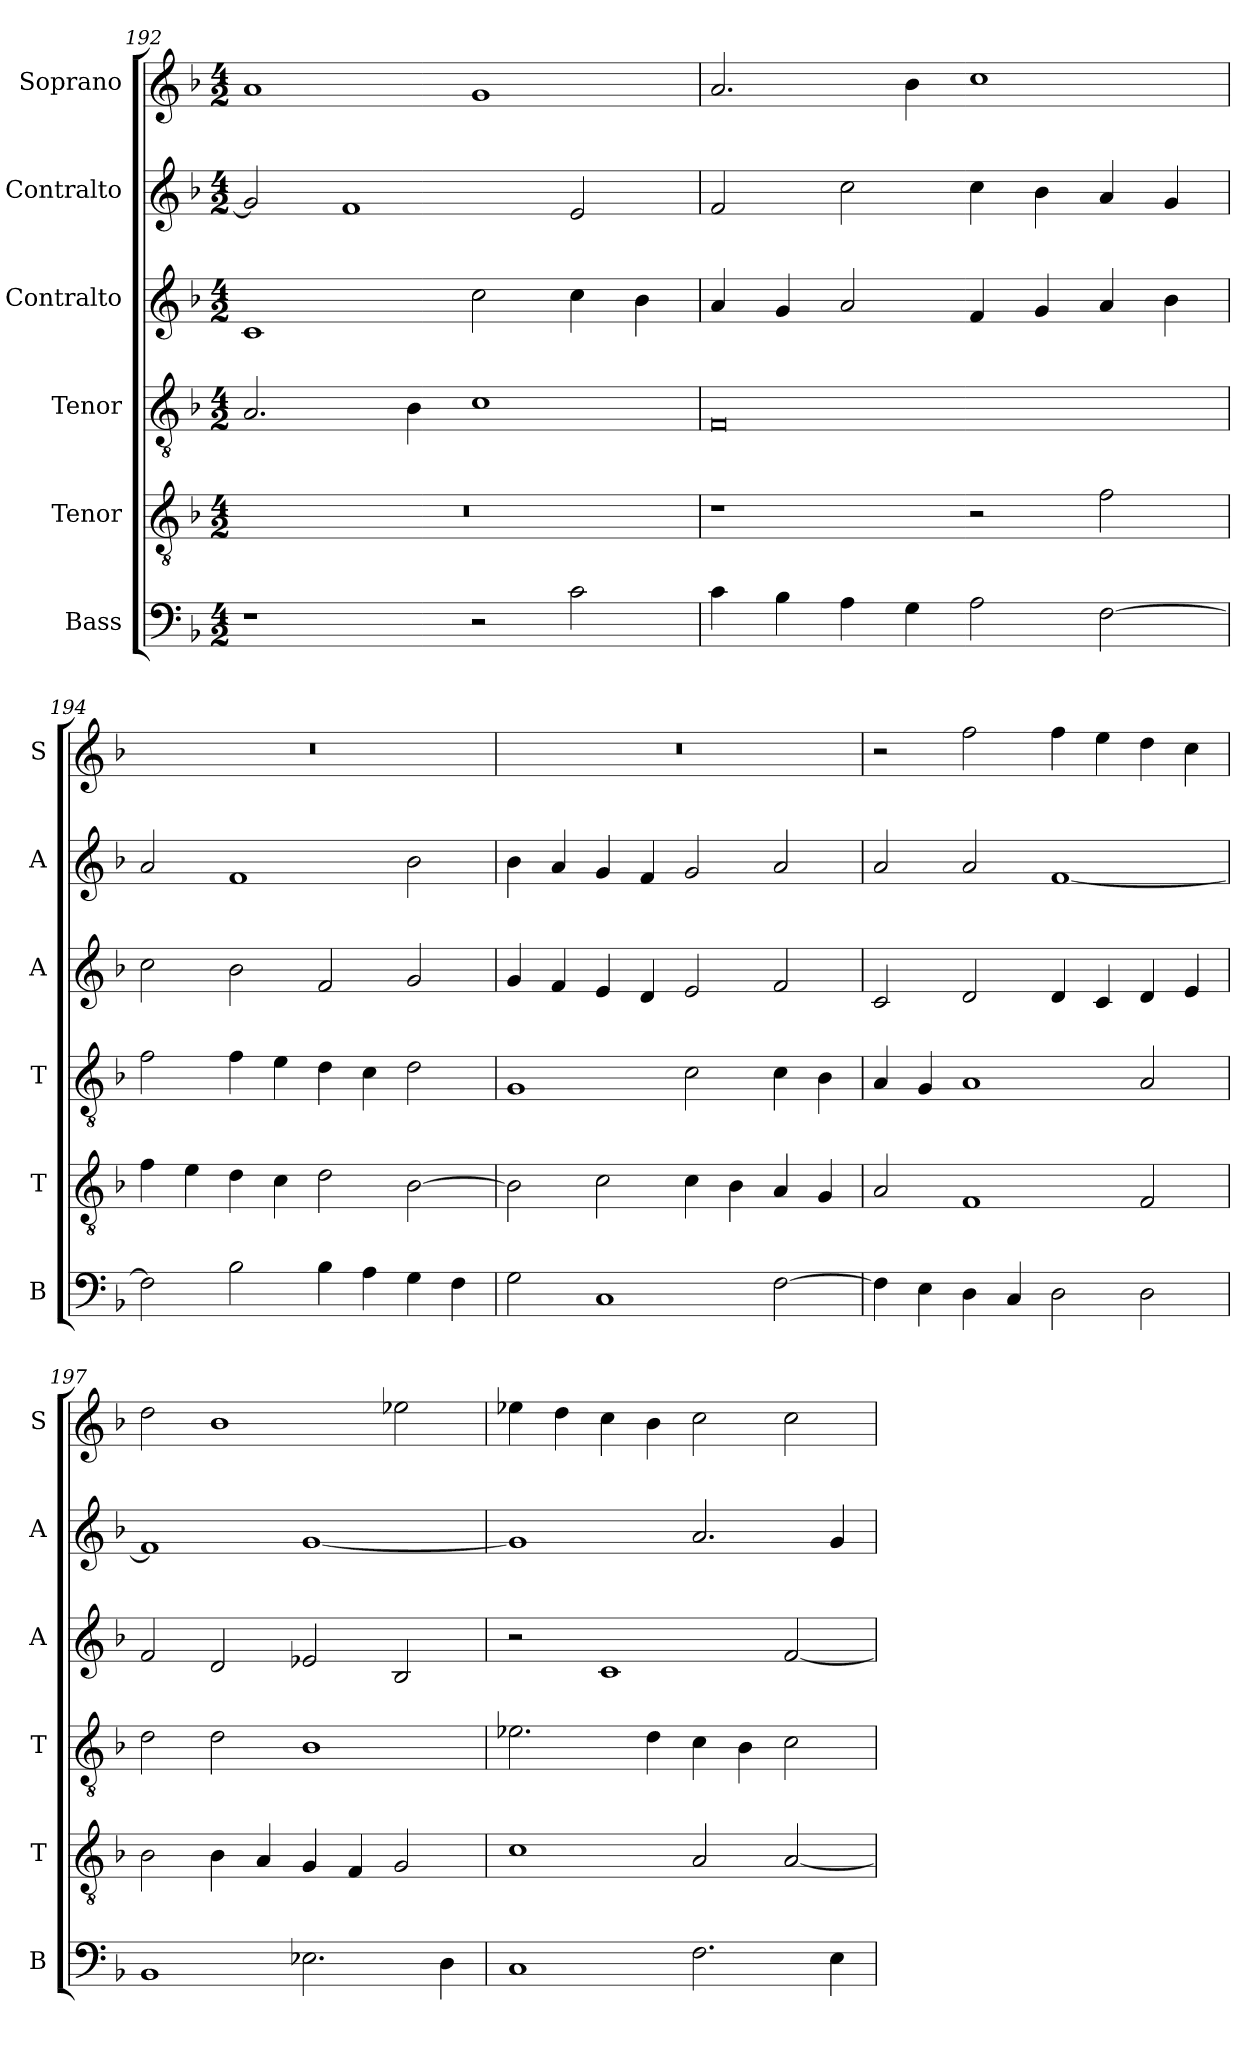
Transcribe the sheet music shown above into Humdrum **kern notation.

**kern	**kern	**kern	**kern	**kern	**kern
*part6	*part5	*part4	*part3	*part2	*part1
*staff6	*staff5	*staff4	*staff3	*staff2	*staff1
*I"Bass	*I"Tenor	*I"Tenor	*I"Contralto	*I"Contralto	*I"Soprano
*I'B	*I'T	*I'T	*I'A	*I'A	*I'S
*clefF4	*clefGv2	*clefGv2	*clefG2	*clefG2	*clefG2
*k[b-]	*k[b-]	*k[b-]	*k[b-]	*k[b-]	*k[b-]
*F:ion	*F:ion	*F:ion	*F:ion	*F:ion	*F:ion
*M4/2	*M4/2	*M4/2	*M4/2	*M4/2	*M4/2
=192	=192	=192	=192	=192	=192
1r	0r	2.A	1c	2g]	1a
.	.	.	.	1f	.
.	.	4B-	.	.	.
2r	.	1c	2cc	.	1g
2c	.	.	4cc	2e	.
.	.	.	4b-	.	.
=193	=193	=193	=193	=193	=193
4c	1r	0F	4a	2f	2.a
4B-	.	.	4g	.	.
4A	.	.	2a	2cc	.
4G	.	.	.	.	4b-
2A	2r	.	4f	4cc	1cc
.	.	.	4g	4b-	.
[2F	2f	.	4a	4a	.
.	.	.	4b-	4g	.
=194	=194	=194	=194	=194	=194
2F]	4f	2f	2cc	2a	0r
.	4e	.	.	.	.
2B-	4d	4f	2b-	1f	.
.	4c	4e	.	.	.
4B-	2d	4d	2f	.	.
4A	.	4c	.	.	.
4G	[2B-	2d	2g	2b-	.
4F	.	.	.	.	.
=195	=195	=195	=195	=195	=195
2G	2B-]	1G	4g	4b-	0r
.	.	.	4f	4a	.
1C	2c	.	4e	4g	.
.	.	.	4d	4f	.
.	4c	2c	2e	2g	.
.	4B-	.	.	.	.
[2F	4A	4c	2f	2a	.
.	4G	4B-	.	.	.
=196	=196	=196	=196	=196	=196
4F]	2A	4A	2c	2a	2r
4E	.	4G	.	.	.
4D	1F	1A	2d	2a	2ff
4C	.	.	.	.	.
2D	.	.	4d	[1f	4ff
.	.	.	4c	.	4ee
2D	2F	2A	4d	.	4dd
.	.	.	4e	.	4cc
=197	=197	=197	=197	=197	=197
1BB-	2B-	2d	2f	1f]	2dd
.	4B-	2d	2d	.	1b-
.	4A	.	.	.	.
2.E-X	4G	1B-	2e-X	[1g	.
.	4F	.	.	.	.
.	2G	.	2B-	.	2ee-X
4D	.	.	.	.	.
=198	=198	=198	=198	=198	=198
1C	1c	2.e-X	2r	1g]	4ee-X
.	.	.	.	.	4dd
.	.	.	1c	.	4cc
.	.	4d	.	.	4b-
2.F	2A	4c	.	2.a	2cc
.	.	4B-	.	.	.
.	[2A	2c	[2f	.	2cc
4E	.	.	.	4g	.
=	=	=	=	=	=
*-	*-	*-	*-	*-	*-
